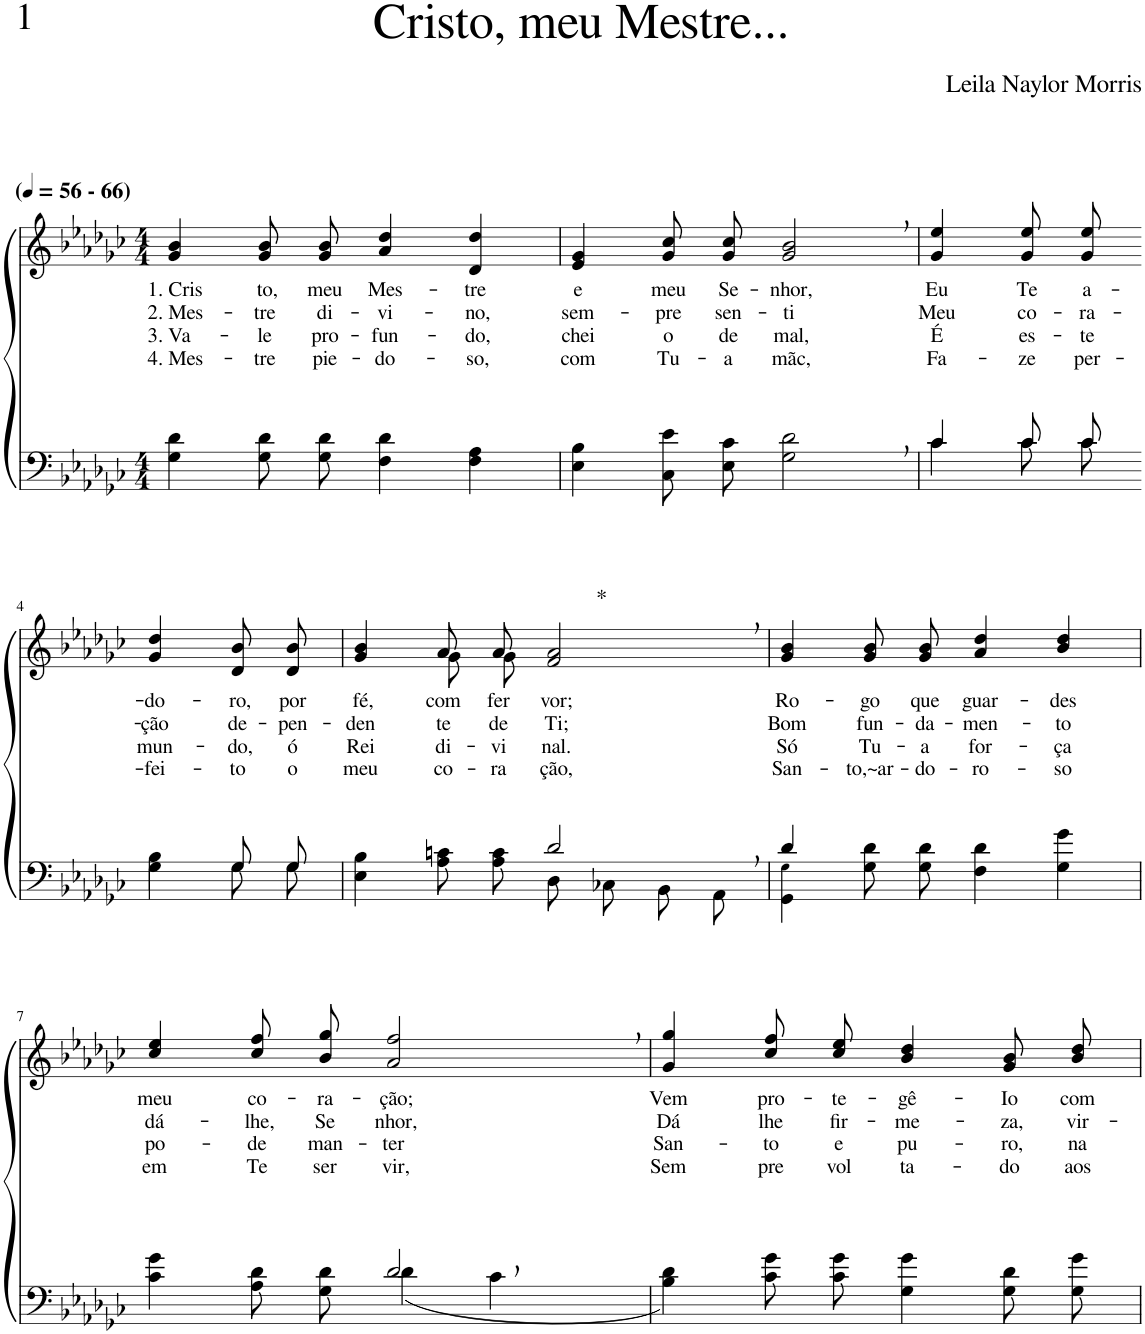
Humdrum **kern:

**kern	**kern	**text	**text	**text	**text	**harte
*part2	*part1	*part1	*part1	*part1	*part1	*part1
*staff2	*staff1	*staff1	*staff1	*staff1	*staff1	*
*I"Parte III e IV	*I"Parte I e II	*	*	*	*	*
*clefF4	*clefG2	*	*	*	*	*
*Trd2c3	*Trd2c3	*	*	*	*	*
*k[b-e-a-d-g-c-]	*k[b-e-a-d-g-c-]	*	*	*	*	*
*M4/4	*M4/4	*	*	*	*	*
*MM56	*MM56	*	*	*	*	*
=1	=1	=1	=1	=1	=1	=1
!	!LO:TX:a:B:t=(	!	!	!	!	!
!	!LO:TX:a:B:t=- 66)	!	!	!	!	!
!	!	!LO:LY:b	!LO:LY:b	!LO:LY:b	!LO:LY:b	!
4G-\ 4d-\	4g-/ 4b-/	1. Cris	2. Mes-	3. Va-	4. Mes-	.
!	!	!LO:LY:b	!LO:LY:b	!LO:LY:b	!LO:LY:b	!
8G-\ 8d-\L	8g-/ 8b-/L	to,	-tre	-le	-tre	.
!	!	!LO:LY:b	!LO:LY:b	!LO:LY:b	!LO:LY:b	!
8G-\ 8d-\J	8g-/ 8b-/J	meu	di-	pro-	pie-	.
!	!	!LO:LY:b	!LO:LY:b	!LO:LY:b	!LO:LY:b	!
4F\ 4d-\	4a-/ 4dd-/	Mes-	-vi-	-fun-	-do-	.
!	!	!LO:LY:b	!LO:LY:b	!LO:LY:b	!LO:LY:b	!
4F\ 4A-\	4d-/ 4dd-/	-tre	-no,	-do,	-so,	.
=2	=2	=2	=2	=2	=2	=2
!	!	!LO:LY:b	!LO:LY:b	!LO:LY:b	!LO:LY:b	!
4E-\ 4B-\	4e-/ 4g-/	e	sem-	chei	com	.
!	!	!LO:LY:b	!LO:LY:b	!LO:LY:b	!LO:LY:b	!
8C-\ 8e-\L	8g-/ 8cc-/L	meu	-pre	o	Tu-	.
!	!	!LO:LY:b	!LO:LY:b	!LO:LY:b	!LO:LY:b	!
8E-\ 8c-\J	8g-/ 8cc-/J	Se-	sen-	de	-a	.
!	!	!LO:LY:b	!LO:LY:b	!LO:LY:b	!LO:LY:b	!
2G-\, 2d-\,	2g-/, 2b-/,	-nhor,	-ti	mal,	mãc,	.
=3	=3	=3	=3	=3	=3	=3
*^	*	*	*	*	*	*
!	!	!	!LO:LY:b	!LO:LY:b	!LO:LY:b	!LO:LY:b	!
4c-\	4c-/	4g-/ 4ee-/	Eu	Meu	É	Fa-	.
!	!	!	!LO:LY:b	!LO:LY:b	!LO:LY:b	!LO:LY:b	!
8c-\L	8c-/L	8g-\ 8ee-\L	Te	co-	es-	-ze	.
!	!	!	!LO:LY:b	!LO:LY:b	!LO:LY:b	!LO:LY:b	!
8c-\J	8c-/J	8g-\ 8ee-\J	a-	-ra-	-te	per-	.
!!LO:LB:g=z
=4-	=4-	=4-	=4-	=4-	=4-	=4-	=4-
!	!	!	!LO:LY:b	!LO:LY:b	!LO:LY:b	!LO:LY:b	!
4B-\	4G-\	4g-/ 4dd-/	-do-	-ção	mun-	-fei-	.
!	!	!	!LO:LY:b	!LO:LY:b	!LO:LY:b	!LO:LY:b	!
8G-/L	8G-\L	8d-/ 8b-/L	-ro,	de-	-do,	-to	.
!	!	!	!LO:LY:b	!LO:LY:b	!LO:LY:b	!LO:LY:b	!
8G-/J	8G-\J	8d-/ 8b-/J	por	-pen-	ó	o	.
=5	=5	=5	=5	=5	=5	=5	=5
!	!	!	!LO:LY:b	!LO:LY:b	!LO:LY:b	!LO:LY:b	!
*	*	*^	*	*	*	*	*
2ryy	4E-\ 4B-\	4g-/ 4b-/	4ryy	fé,	-den-	Rei	meu	.
!	!	!	!	!LO:LY:b	!LO:LY:b	!LO:LY:b	!LO:LY:b	!
.	8A-\ 8cn\L	8a-/L	8g-\L	com	-te	di-	co-	.
!	!	!	!	!LO:LY:b	!LO:LY:b	!LO:LY:b	!LO:LY:b	!
.	8A-\ 8c\J	8a-/J	8g-\J	fer-	de	-vi-	-ra-	.
!	!	!	!	!LO:LY:b	!LO:LY:b	!LO:LY:b	!LO:LY:b	!LO:H:kt=*
2d-,/	8D-\L	2f/, 2a-/,	2ryy	-vor;	Ti;	-nal.	-ção,	N
.	8C-X\J	.	.	.	.	.	.	.
.	8BB-\L	.	.	.	.	.	.	.
.	8AA-\J	.	.	.	.	.	.	.
*	*	*v	*v	*	*	*	*	*
=6	=6	=6	=6	=6	=6	=6	=6
!	!	!	!LO:LY:b	!LO:LY:b	!LO:LY:b	!LO:LY:b	!
4d-/	4GG-\ 4G-!\	4g-/ 4b-/	Ro-	Bom	Só	San-	.
!	!	!	!LO:LY:b	!LO:LY:b	!LO:LY:b	!LO:LY:b	!
2.ryy	8G-\ 8d-\L	8g-/ 8b-/L	-go	fun-	Tu-	-to,~ar-	.
!	!	!	!LO:LY:b	!LO:LY:b	!LO:LY:b	!LO:LY:b	!
.	8G-\ 8d-\J	8g-/ 8b-/J	que	-da-	-a	-do-	.
!	!	!	!LO:LY:b	!LO:LY:b	!LO:LY:b	!LO:LY:b	!
.	4F\ 4d-\	4a-/ 4dd-/	guar-	-men-	for-	-ro-	.
!	!	!	!LO:LY:b	!LO:LY:b	!LO:LY:b	!LO:LY:b	!
.	4G-\ 4g-\	4b-/ 4dd-/	-des	-to	-ça	-so	.
!!LO:LB:g=z
=7	=7	=7	=7	=7	=7	=7	=7
!	!	!	!LO:LY:b	!LO:LY:b	!LO:LY:b	!LO:LY:b	!
2ryy	4c-\ 4g-\	4cc-/ 4ee-/	meu	dá-	po-	em	.
!	!	!	!LO:LY:b	!LO:LY:b	!LO:LY:b	!LO:LY:b	!
.	8A-\ 8d-\L	8cc-\ 8ff\L	co-	-lhe,	-de	Te	.
!	!	!	!LO:LY:b	!LO:LY:b	!LO:LY:b	!LO:LY:b	!
.	8G-\ 8d-\J	8b-\ 8gg-\J	-ra-	Se	man-	ser	.
!	!	!	!LO:LY:b	!LO:LY:b	!LO:LY:b	!LO:LY:b	!
2d-,/	(4d-\	2a-/, 2ff/,	-ção;	nhor,	-ter	vir,	.
.	4c-\	.	.	.	.	.	.
=8	=8	=8	=8	=8	=8	=8	=8
!	!	!	!LO:LY:b	!LO:LY:b	!LO:LY:b	!LO:LY:b	!
*v	*v	*	*	*	*	*	*
4B-\ 4d-\)	4g-/ 4gg-/	Vem	Dá	San-	Sem	.
!	!	!LO:LY:b	!LO:LY:b	!LO:LY:b	!LO:LY:b	!
8c-\ 8g-\L	8cc-\ 8ff\L	pro-	lhe	-to	pre	.
!	!	!LO:LY:b	!LO:LY:b	!LO:LY:b	!LO:LY:b	!
8c-\ 8g-\J	8cc-\ 8ee-\J	-te-	fir-	e	vol	.
!	!	!LO:LY:b	!LO:LY:b	!LO:LY:b	!LO:LY:b	!
4G-\ 4g-\	4b-/ 4dd-/	-gê-	-me-	pu-	ta-	.
!	!	!LO:LY:b	!LO:LY:b	!LO:LY:b	!LO:LY:b	!
8G-\ 8d-\L	8g-\ 8b-\L	-Io	-za,	-ro,	-do	.
!	!	!LO:LY:b	!LO:LY:b	!LO:LY:b	!LO:LY:b	!
8G-\ 8g-\J	8b-\ 8dd-\J	com	vir-	na	aos	.
=	=	=	=	=	=	=
*-	*-	*-	*-	*-	*-	*-
